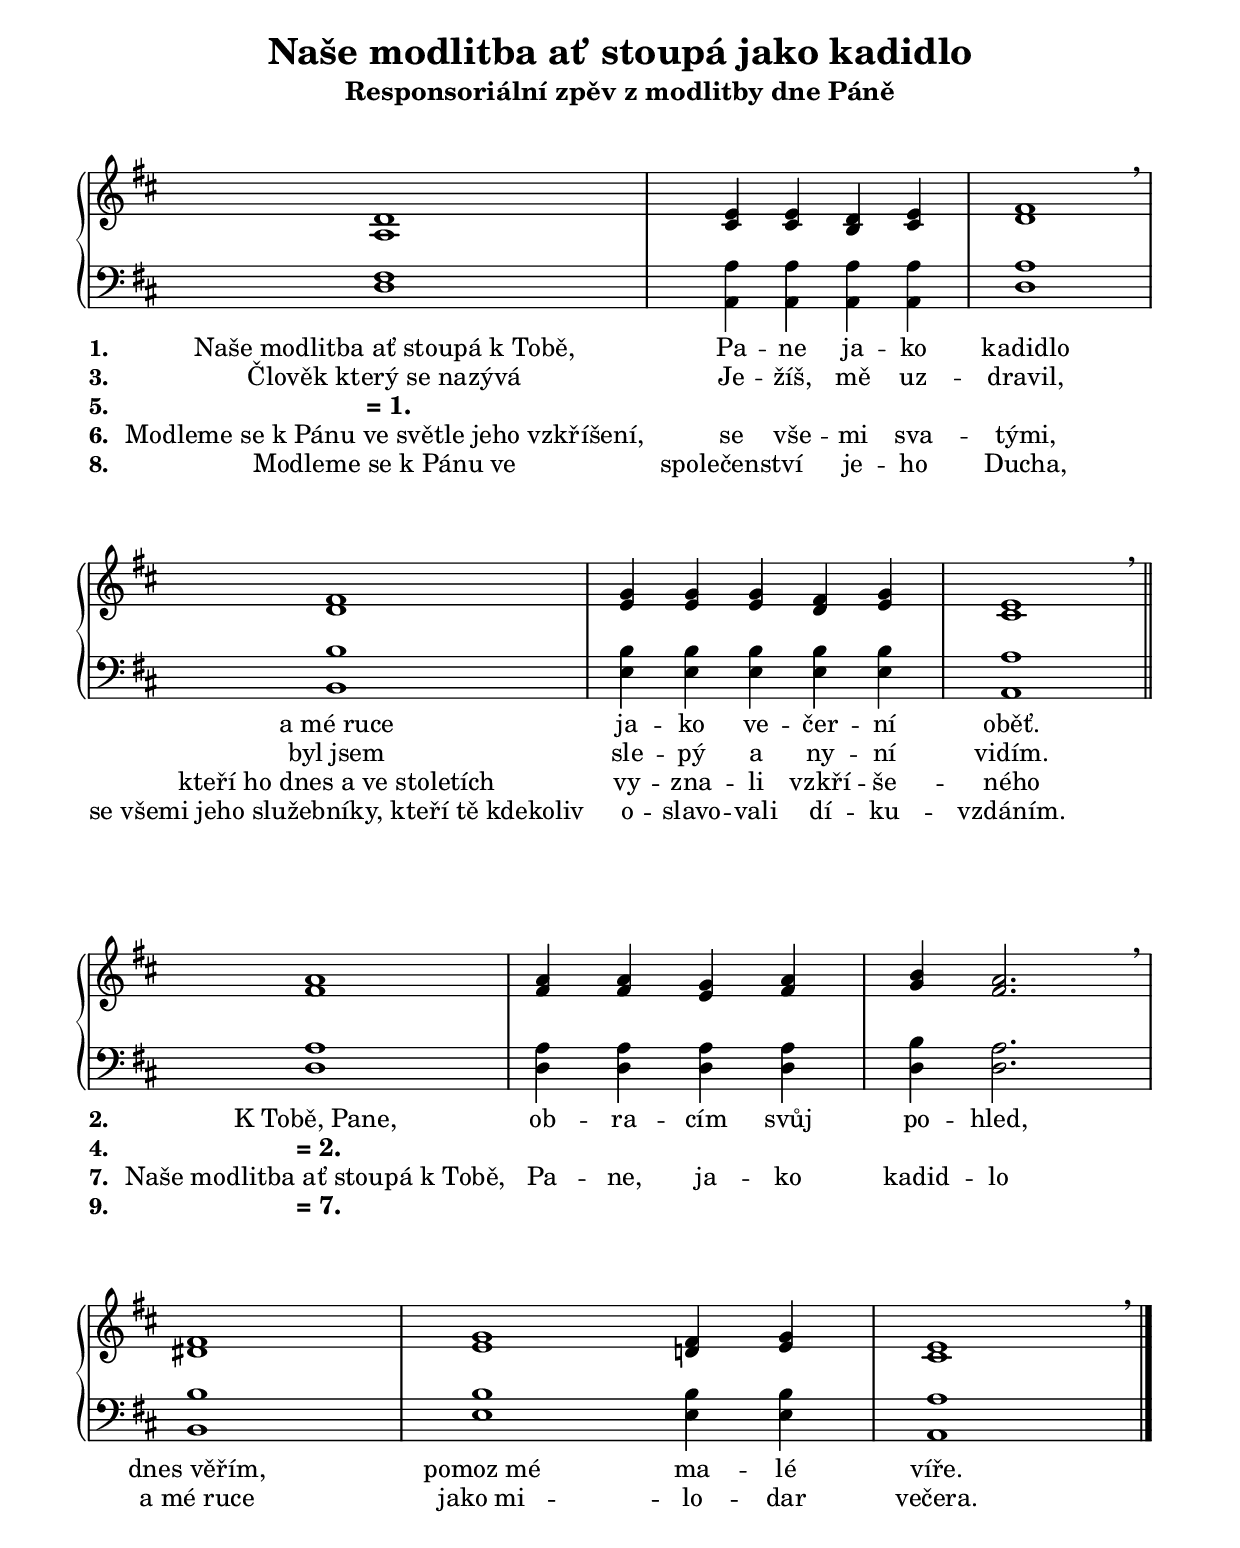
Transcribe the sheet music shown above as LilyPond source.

\version "2.18.2"
  
\include "../common-includes/macros.ly"
\include "../common-includes/paper.ly"
\include "../common-includes/layout.ly"

kadidlo_melodie_a_prava = \relative c' {
	\key d \major
	\clef treble
	\language "deutsch"
	\noTime
	\autoBeamOff
	\accidentalStyle forget
	\cadenzaOn

	<d a>1 \bbar
	<e cis>4 <e cis>4 <d h>4 <e cis>4 \bbar
	<fis d>1 \breathe \bbar
	
	<fis d>1 \bbar
	<g e>4 <g e>4 <g e>4 <fis d>4 <g e>4 \bbar
	<e cis>1 \breathe \bar "||"
	
	\cadenzaOff
}

kadidlo_melodie_a_leva = \relative c {
	\key d \major
	\clef bass
	\language "deutsch"
	\noTime
	\autoBeamOff
	\accidentalStyle forget
	\cadenzaOn

	<fis d>1 \bbar
	\repeat unfold 4 <a a,>4 \bbar
	<a d,>1 \bbar
	
	<h h,>1 \bbar
	\repeat unfold 5 {<h e,>4} \bbar
	<a a,>1 \bar "||"
	
	\cadenzaOff
}

kadidlo_slova_a_a = \lyricmode {
	\set stanza = "1. "
	"Naše modlitba ať stoupá k Tobě,"1
	Pa4 -- ne4 ja4 -- ko4
	kadidlo1
	
	"a mé ruce"1
	ja4 -- ko4 ve4 -- čer4 -- ní4
	oběť.1
}

kadidlo_slova_a_c = \lyricmode {
	\set stanza = "3. "
	"Člověk který se nazývá"1
	Je4 -- žíš,4 mě4 uz4 --
	dravil,1
	
	"byl jsem"1
	sle4 -- pý4 a4 ny4 -- ní4
	vidím.1
}

kadidlo_slova_a_e = \lyricmode {
	\set stanza = "5. "
	\markup { \bold " = 1." }1
}

kadidlo_slova_a_f = \lyricmode {
	\set stanza = "6. "
	"Modleme se k Pánu ve světle jeho vzkříšení,"1
	se4 vše4 -- mi4 sva4 --
	tými,1
	
	"kteří ho dnes a ve stoletích"1
	vy4 -- zna4 -- li4 vzkří4 -- še4 --
	ného1
}

kadidlo_slova_a_h = \lyricmode {
	\set stanza = "8. "
	"Modleme se k Pánu ve"1
	společenství2 je4 -- ho4
	Ducha,1
	
	"se všemi jeho služebníky, kteří tě kdekoliv"1
	o4 -- slavo4 -- vali4 dí4 -- ku4 --
	vzdáním.1
}

kadidlo_ref_doprovod = \new PianoStaff <<
	\new Staff \kadidlo_melodie_a_prava
	\new Staff \kadidlo_melodie_a_leva
	\new Lyrics \kadidlo_slova_a_a
	\new Lyrics \kadidlo_slova_a_c
	\new Lyrics \kadidlo_slova_a_e
	\new Lyrics \kadidlo_slova_a_f
	\new Lyrics \kadidlo_slova_a_h
>>

kadidlo_melodie_b_prava = \relative c' {
	\key d \major
	\clef treble
	\language "deutsch"
	\noTime
	\autoBeamOff
	\cadenzaOn
	
	<a' fis>1 \bbar
	<a fis>4 <a fis>4 <g e>4 <a fis>4 \bbar
	<h g>4 <a fis>2. \breathe \bbar
	
	<fis dis>1 \bbar
	<g e>1 <fis d>4 <g e>4 \bbar
	<e cis>1 \breathe \bar "|."
	
	\cadenzaOff
}

kadidlo_melodie_b_leva = \relative c' {
	\key d \major
	\clef bass
	\language "deutsch"
	\noTime
	\autoBeamOff
	\cadenzaOn
	
	<a d,>1 \bbar
	\repeat unfold 4 {<a d,>4} \bbar
	<h d,>4 <a d,>2. \bbar
	
	<h h,>1 \bbar
	<h e,>1 <h e,>4 <h e,>4 \bbar
	<a a,>1 \bar "|."
	
	\cadenzaOff
}

kadidlo_slova_b_b = \lyricmode {
	\set stanza = "2. "
	"K Tobě, Pane,"1
	ob4 -- ra4 -- cím4 svůj4
	po4 -- hled,2.
	
	"dnes věřím,"1
	"pomoz mé"1 ma4 -- lé4
	víře.1
}

kadidlo_slova_b_d = \lyricmode {
	\set stanza = "4. "
	\markup { \bold " = 2." }1
}

kadidlo_slova_b_g = \lyricmode {
	\set stanza = "7. "
	"Naše modlitba ať stoupá k Tobě,"1
	Pa4 -- ne,4 ja4 -- ko4
	kadid4 -- lo2.
	
	"a mé ruce"1
	"jako mi"1 -- lo4 -- dar4
	večera.1
}

kadidlo_slova_b_i = \lyricmode {
	\set stanza = "9. "
	\markup { \bold " = 7." }1
}

kadidlo_sloka_doprovod = \new PianoStaff <<
	\new Staff \kadidlo_melodie_b_prava
	\new Staff \kadidlo_melodie_b_leva
	\new Lyrics \kadidlo_slova_b_b
	\new Lyrics \kadidlo_slova_b_d
	\new Lyrics \kadidlo_slova_b_g
	\new Lyrics \kadidlo_slova_b_i
>>


\book {
	\bookpart {
	\header {
		title = "Naše modlitba ať stoupá jako kadidlo"
		subtitle = "Responsoriální zpěv z modlitby dne Páně"
	}
	\markup {
		%\fill-line { \center-column { "Responsoriální zpěv z modlitby dne Páně" } }
		\vspace #1
	}
	\score {
		\kadidlo_ref_doprovod
	}
	\markup {
	  \vspace #3
	}
	\score {
		\kadidlo_sloka_doprovod
	}
}

}
